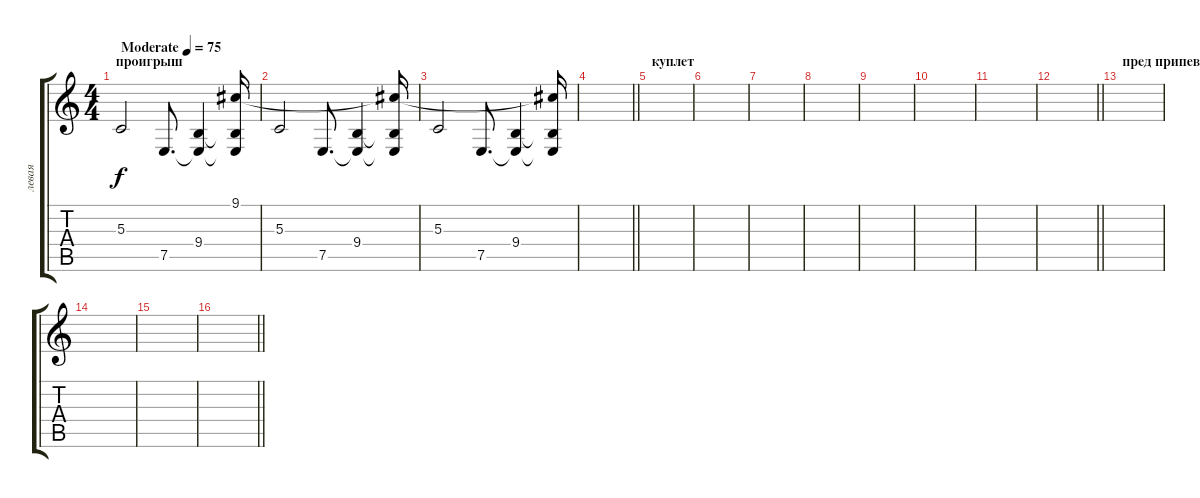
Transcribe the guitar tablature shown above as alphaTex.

\track ("левая" "левая") {instrument brightacousticpiano}
\staff {score tabs}
\tuning (E4 B3 G3 D3 A2 E2) {hide}
\ts (4 4)
\section ("" "проигрыш")
\tempo (75 "Moderate")
\clef g2
\ks c
5.3.2{dy f instrument brightacousticpiano} 7.5.8{d} (9.4 7.5{t}).4 (9.1 9.4{t} 7.5{t}).16 |
5.3.2 7.5.8{d} (9.4 7.5{t}).4 (9.1{t} 9.4{t} 7.5{t}).16 |
5.3.2 7.5.8{d} (9.4 7.5{t}).4 (9.1{t} 9.4{t} 7.5{t}).16 |
\barLineRight lightlight
|
\section ("" "куплет")
|
|
|
|
|
|
|
\barLineRight lightlight
|
\section ("" "пред припев")
|
|
|
\barLineRight lightlight
